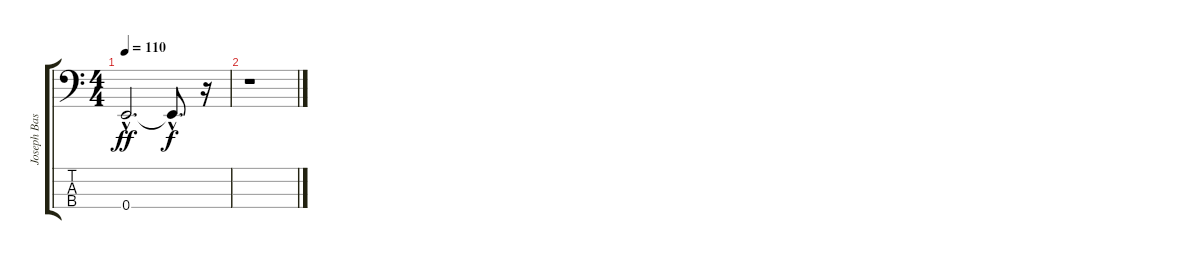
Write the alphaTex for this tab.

\track ("Joseph Bass" "Joseph Bas") {instrument electricbassfinger}
\staff {score tabs}
\tuning (G2 D2 A1 E1) {hide}
\ts (4 4)
\tempo 110
\clef f4
\ks c
0.4{hac}.2{d dy ff} 0.4{hac t}.8{d dy f} r.16 |
r.1
